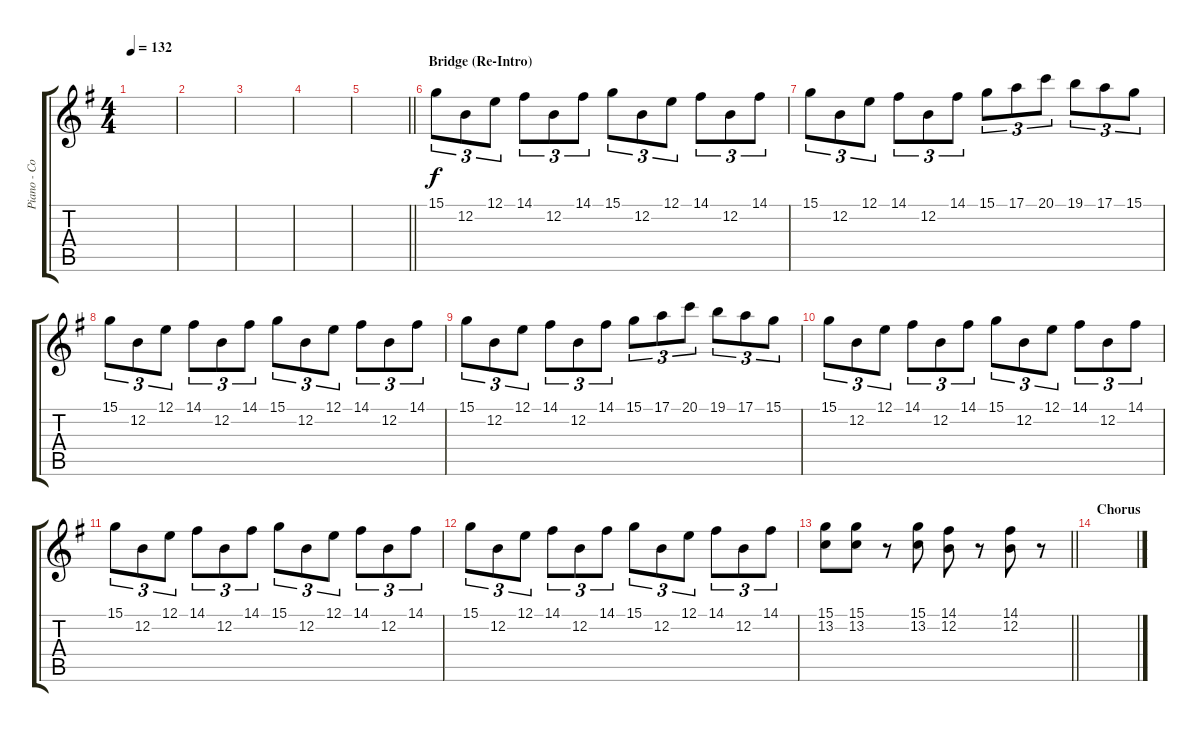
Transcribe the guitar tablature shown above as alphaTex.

\track ("Piano - Coen Janssen" "Piano - Co") {instrument acousticgrandpiano}
\staff {score tabs}
\tuning (E4 B3 G3 D3 A2 E2) {hide}
\ts (4 4)
\tempo 132
\clef g2
\ks g
|
|
|
|
\barLineRight lightlight
|
\section ("" "Bridge (Re-Intro)")
15.1.8{tu (3 2)} 12.2.8{tu (3 2)} 12.1.8{tu (3 2)} 14.1.8{tu (3 2)} 12.2.8{tu (3 2)} 14.1.8{tu (3 2)} 15.1.8{tu (3 2)} 12.2.8{tu (3 2)} 12.1.8{tu (3 2)} 14.1.8{tu (3 2)} 12.2.8{tu (3 2)} 14.1.8{tu (3 2)} |
15.1.8{tu (3 2)} 12.2.8{tu (3 2)} 12.1.8{tu (3 2)} 14.1.8{tu (3 2)} 12.2.8{tu (3 2)} 14.1.8{tu (3 2)} 15.1.8{tu (3 2)} 17.1.8{tu (3 2)} 20.1.8{tu (3 2)} 19.1.8{tu (3 2)} 17.1.8{tu (3 2)} 15.1.8{tu (3 2)} |
15.1.8{tu (3 2)} 12.2.8{tu (3 2)} 12.1.8{tu (3 2)} 14.1.8{tu (3 2)} 12.2.8{tu (3 2)} 14.1.8{tu (3 2)} 15.1.8{tu (3 2)} 12.2.8{tu (3 2)} 12.1.8{tu (3 2)} 14.1.8{tu (3 2)} 12.2.8{tu (3 2)} 14.1.8{tu (3 2)} |
15.1.8{tu (3 2)} 12.2.8{tu (3 2)} 12.1.8{tu (3 2)} 14.1.8{tu (3 2)} 12.2.8{tu (3 2)} 14.1.8{tu (3 2)} 15.1.8{tu (3 2)} 17.1.8{tu (3 2)} 20.1.8{tu (3 2)} 19.1.8{tu (3 2)} 17.1.8{tu (3 2)} 15.1.8{tu (3 2)} |
15.1.8{tu (3 2)} 12.2.8{tu (3 2)} 12.1.8{tu (3 2)} 14.1.8{tu (3 2)} 12.2.8{tu (3 2)} 14.1.8{tu (3 2)} 15.1.8{tu (3 2)} 12.2.8{tu (3 2)} 12.1.8{tu (3 2)} 14.1.8{tu (3 2)} 12.2.8{tu (3 2)} 14.1.8{tu (3 2)} |
15.1.8{tu (3 2)} 12.2.8{tu (3 2)} 12.1.8{tu (3 2)} 14.1.8{tu (3 2)} 12.2.8{tu (3 2)} 14.1.8{tu (3 2)} 15.1.8{tu (3 2)} 12.2.8{tu (3 2)} 12.1.8{tu (3 2)} 14.1.8{tu (3 2)} 12.2.8{tu (3 2)} 14.1.8{tu (3 2)} |
15.1.8{tu (3 2)} 12.2.8{tu (3 2)} 12.1.8{tu (3 2)} 14.1.8{tu (3 2)} 12.2.8{tu (3 2)} 14.1.8{tu (3 2)} 15.1.8{tu (3 2)} 12.2.8{tu (3 2)} 12.1.8{tu (3 2)} 14.1.8{tu (3 2)} 12.2.8{tu (3 2)} 14.1.8{tu (3 2)} |
\barLineRight lightlight
(15.1 13.2).8 (15.1 13.2).8 r.8 (15.1 13.2).8 (14.1 12.2).8 r.8 (14.1 12.2).8 r.8 |
\section ("" "Chorus")
